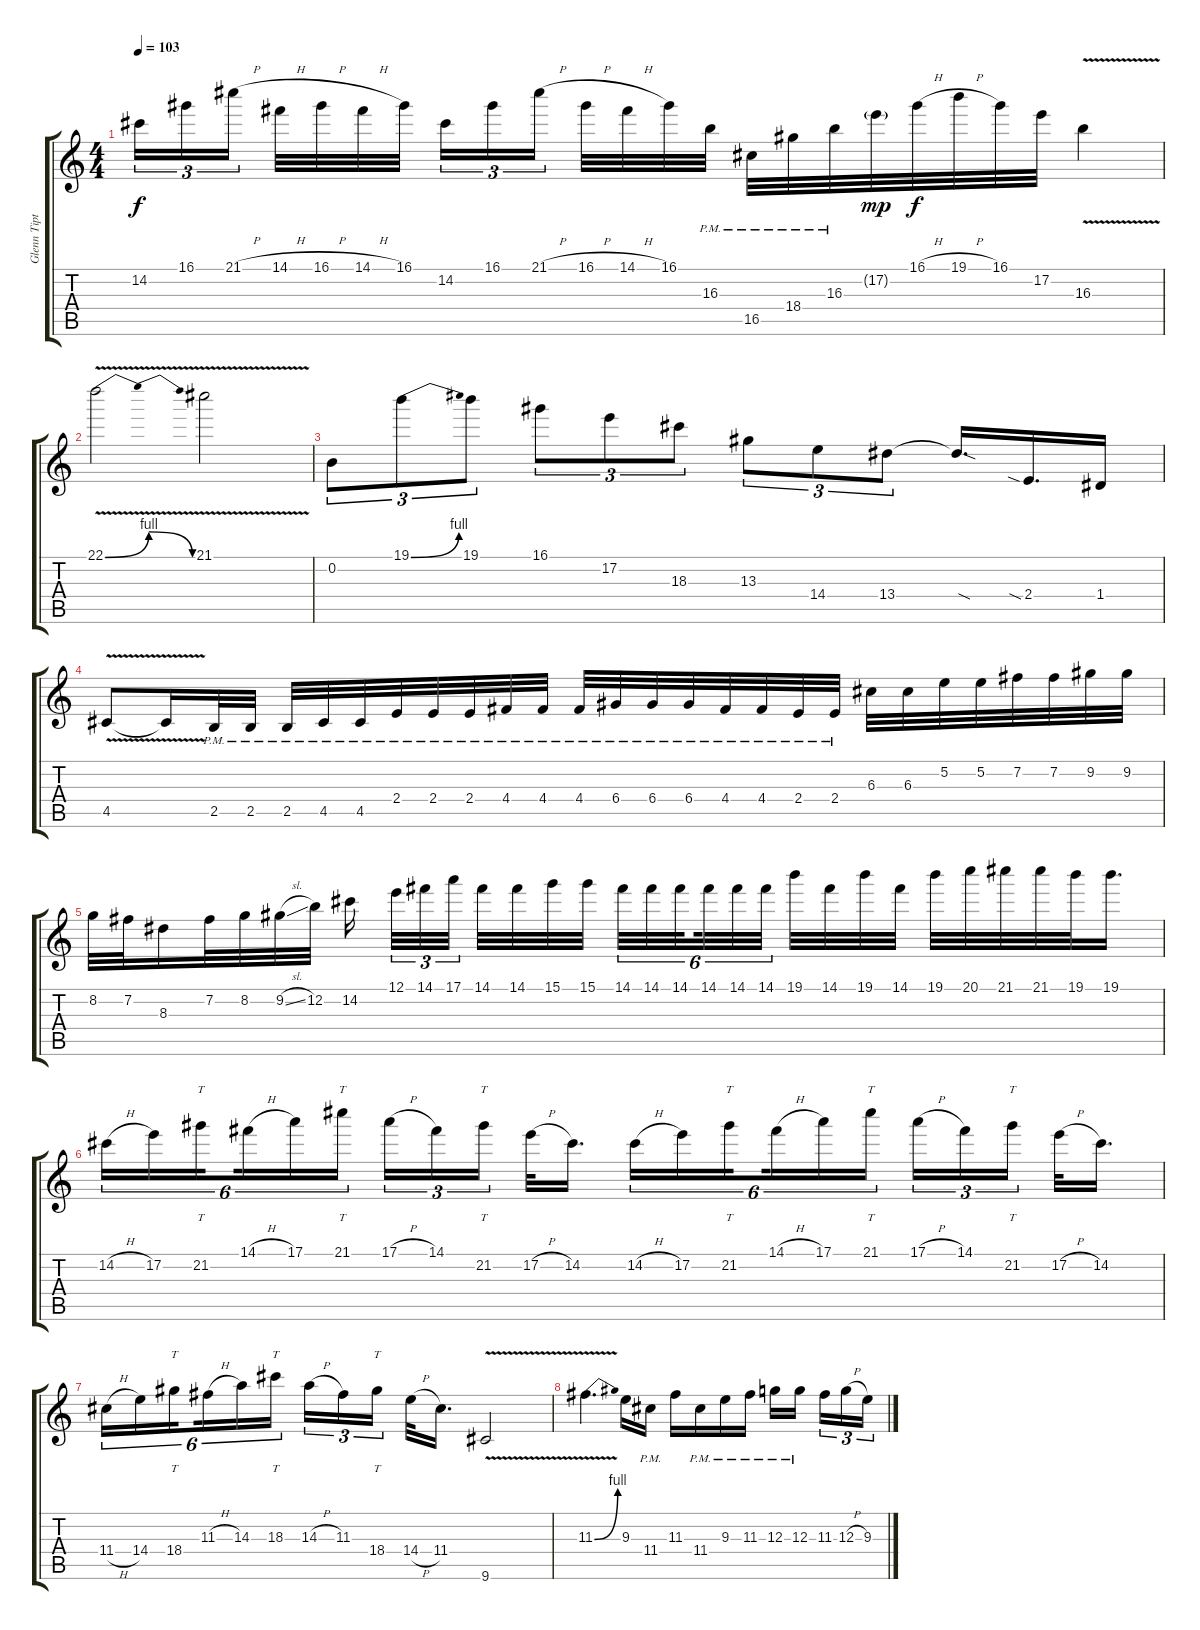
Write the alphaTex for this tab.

\track ("Glenn Tipton" "Glenn Tipt") {instrument distortionguitar}
\staff {score tabs}
\tuning (E4 B3 G3 D3 A2 E2) {hide}
\ts (4 4)
\tempo 103
\clef g2
\ks c
14.2.16{tu (3 2) dy f} 16.1.16{tu (3 2)} 21.1{h}.16{tu (3 2) beam splitsecondary} 14.1{h}.32 16.1{h}.32 14.1{h}.32 16.1.32 14.2.16{tu (3 2)} 16.1.16{tu (3 2)} 21.1{h}.16{tu (3 2) beam splitsecondary} 16.1{h}.32 14.1{h}.32 16.1.32 16.3{pm}.32 16.5{pm}.32 18.4{pm}.32 16.3{pm}.32 17.2{g}.32{dy mp} 16.1{h}.32{dy f} 19.1{h}.32 16.1.32 17.2.32 16.3{v}.4 |
22.1{be (bendrelease 0 0 15 4 49 4 60 0) v}.2 21.1{v}.2 |
0.2.8{tu (3 2)} 19.1{be (bend 0 0 60 4)}.8{tu (3 2)} 19.1.8{tu (3 2)} 16.1.8{tu (3 2)} 17.2.8{tu (3 2)} 18.3.8{tu (3 2)} 13.3.8{tu (3 2)} 14.4.8{tu (3 2)} 13.4.8{tu (3 2)} 13.4{sod t}.16{d} 2.4{sia}.16{d} 1.4.16 |
4.5{v}.8 4.5{t}.16 2.5{pm}.32 2.5{pm}.32 2.5{pm}.32 4.5{pm}.32 4.5{pm}.32 2.4{pm}.32 2.4{pm}.32 2.4{pm}.32 4.4{pm}.32 4.4{pm}.32 4.4{pm}.32 6.4{pm}.32 6.4{pm}.32 6.4{pm}.32 4.4{pm}.32 4.4{pm}.32 2.4{pm}.32 2.4{pm}.32 6.3.32 6.3.32 5.2.32 5.2.32 7.2.32 7.2.32 9.2.32 9.2.32 |
8.2.32 7.2.32 8.3.16 7.2.32 8.2.32 9.2{sl}.32 12.2.32 14.2.16{beam splitsecondary} 12.1.32{tu (3 2)} 14.1.32{tu (3 2)} 17.1.32{tu (3 2) beam splitsecondary} 14.1.32 14.1.32 15.1.32 15.1.32 14.1.32{tu (6 4)} 14.1.32{tu (6 4)} 14.1.32{tu (6 4) beam splitsecondary} 14.1.32{tu (6 4)} 14.1.32{tu (6 4)} 14.1.32{tu (6 4) beam splitsecondary} 19.1.32 14.1.32 19.1.32 14.1.32 19.1.32 20.1.32 21.1.32 21.1.32 19.1.32 19.1.16{d} |
14.2{h}.16{tu (6 4)} 17.2.16{tu (6 4)} 21.2.16{tt tu (6 4) beam splitsecondary} 14.1{h}.16{tu (6 4)} 17.1.16{tu (6 4)} 21.1.16{tt tu (6 4)} 17.1{h}.16{tu (3 2)} 14.1.16{tu (3 2)} 21.2.16{tt tu (3 2) beam splitsecondary} 17.2{h}.32 14.2.16{d} 14.2{h}.16{tu (6 4)} 17.2.16{tu (6 4)} 21.2.16{tt tu (6 4) beam splitsecondary} 14.1{h}.16{tu (6 4)} 17.1.16{tu (6 4)} 21.1.16{tt tu (6 4)} 17.1{h}.16{tu (3 2)} 14.1.16{tu (3 2)} 21.2.16{tt tu (3 2) beam splitsecondary} 17.2{h}.32 14.2.16{d} |
11.4{h}.16{tu (6 4)} 14.4.16{tu (6 4)} 18.4.16{tt tu (6 4) beam splitsecondary} 11.3{h}.16{tu (6 4)} 14.3.16{tu (6 4)} 18.3.16{tt tu (6 4)} 14.3{h}.16{tu (3 2)} 11.3.16{tu (3 2)} 18.4.16{tt tu (3 2) beam splitsecondary} 14.4{h}.32 11.4.16{d} 9.6{v}.2 |
11.3{be (bend 0 0 60 4) v}.4{d} 9.3.16 11.4{pm}.16 11.3.16 11.4{pm}.16 9.3{pm}.16 11.3{pm}.16 12.3{pm}.16 12.3{pm}.16{beam splitsecondary} 11.3.16{tu (3 2)} 12.3{h}.16{tu (3 2)} 9.3.16{tu (3 2)}
